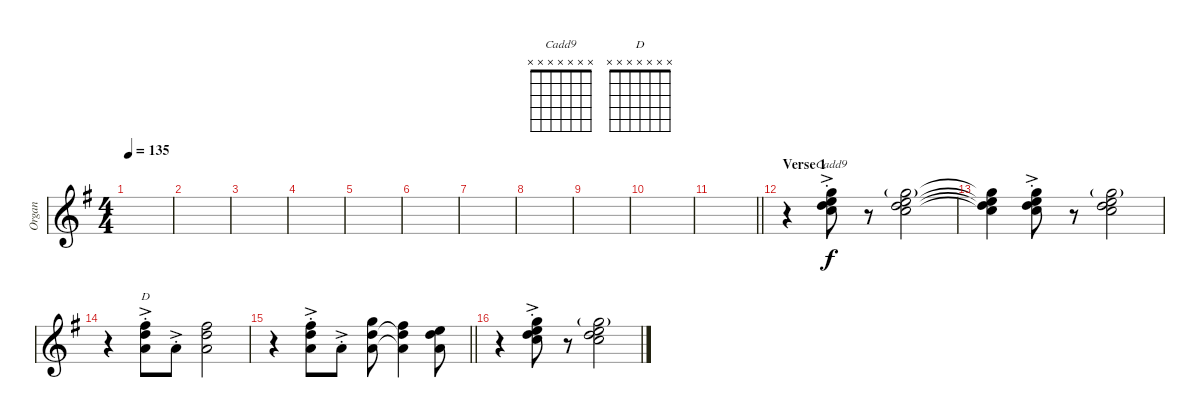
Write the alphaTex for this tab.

\track ("Organ" "Organ") {instrument choiraahs}
\staff {score}
\tuning (E4 B3 G3 D3 A2 E2 B1) {hide}
\chord ("Cadd9" x x x x x x x)
\chord ("D" x x x x x x x)
\ts (4 4)
\tempo 135
\clef g2
\ks g
|
|
|
|
|
|
|
|
|
|
\barLineRight lightlight
|
\section ("" "Verse 1")
r.4 (12.1{ac st} 20.2{ac st} 19.3{ac st} 22.4{ac st}).8{ch "Cadd9"} r.8 (10.1 17.2 17.3 29.4{g}).2 |
(10.1{t} 17.2{t} 17.3{t} 29.4{t}).4 (12.1{ac st} 20.2{ac st} 19.3{ac st} 22.4{ac st}).8 r.8 (12.1 20.2{g} 17.3 24.4).2 |
r.4 (14.1{ac st} 15.2{ac st} 14.3{ac st}).8{ch "D"} 5.1{ac st}.8 (14.1 15.2 14.3).2 |
\barLineRight lightlight
r.4 (14.1{ac st} 15.2{ac st} 14.3{ac st}).8 5.1{ac st}.8 (15.1 15.2 14.3).8 (14.1 15.2{t} 14.3{t}).4 (10.1 10.2 21.3).8 |
r.4 (12.1{ac st} 20.2{ac st} 19.3{ac st} 22.4{ac st}).8 r.8 (10.1 17.2 17.3 29.4{g}).2
